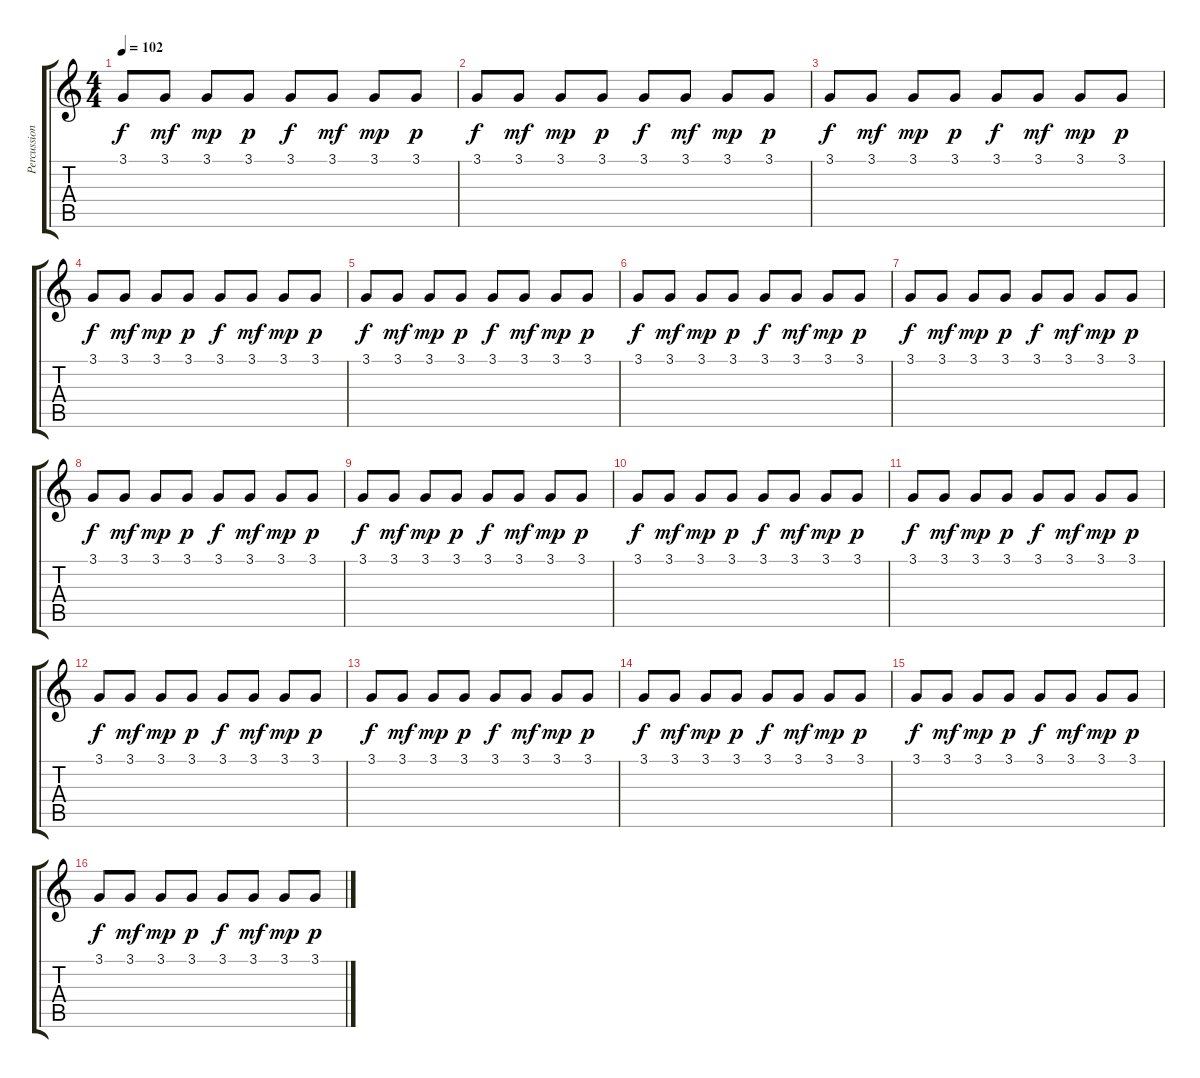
\track ("Percussion" "Percussion") {instrument woodblock}
\staff {score tabs}
\tuning (E4 B3 G3 D3 A2 E2) {hide}
\ts (4 4)
\tempo 102
\clef g2
\ks c
3.1.8{dy f} 3.1.8{dy mf} 3.1.8{dy mp} 3.1.8{dy p} 3.1.8{dy f} 3.1.8{dy mf} 3.1.8{dy mp} 3.1.8{dy p} |
3.1.8{dy f} 3.1.8{dy mf} 3.1.8{dy mp} 3.1.8{dy p} 3.1.8{dy f} 3.1.8{dy mf} 3.1.8{dy mp} 3.1.8{dy p} |
3.1.8{dy f} 3.1.8{dy mf} 3.1.8{dy mp} 3.1.8{dy p} 3.1.8{dy f} 3.1.8{dy mf} 3.1.8{dy mp} 3.1.8{dy p} |
3.1.8{dy f} 3.1.8{dy mf} 3.1.8{dy mp} 3.1.8{dy p} 3.1.8{dy f} 3.1.8{dy mf} 3.1.8{dy mp} 3.1.8{dy p} |
3.1.8{dy f} 3.1.8{dy mf} 3.1.8{dy mp} 3.1.8{dy p} 3.1.8{dy f} 3.1.8{dy mf} 3.1.8{dy mp} 3.1.8{dy p} |
3.1.8{dy f} 3.1.8{dy mf} 3.1.8{dy mp} 3.1.8{dy p} 3.1.8{dy f} 3.1.8{dy mf} 3.1.8{dy mp} 3.1.8{dy p} |
3.1.8{dy f} 3.1.8{dy mf} 3.1.8{dy mp} 3.1.8{dy p} 3.1.8{dy f} 3.1.8{dy mf} 3.1.8{dy mp} 3.1.8{dy p} |
3.1.8{dy f} 3.1.8{dy mf} 3.1.8{dy mp} 3.1.8{dy p} 3.1.8{dy f} 3.1.8{dy mf} 3.1.8{dy mp} 3.1.8{dy p} |
3.1.8{dy f} 3.1.8{dy mf} 3.1.8{dy mp} 3.1.8{dy p} 3.1.8{dy f} 3.1.8{dy mf} 3.1.8{dy mp} 3.1.8{dy p} |
3.1.8{dy f} 3.1.8{dy mf} 3.1.8{dy mp} 3.1.8{dy p} 3.1.8{dy f} 3.1.8{dy mf} 3.1.8{dy mp} 3.1.8{dy p} |
3.1.8{dy f} 3.1.8{dy mf} 3.1.8{dy mp} 3.1.8{dy p} 3.1.8{dy f} 3.1.8{dy mf} 3.1.8{dy mp} 3.1.8{dy p} |
3.1.8{dy f} 3.1.8{dy mf} 3.1.8{dy mp} 3.1.8{dy p} 3.1.8{dy f} 3.1.8{dy mf} 3.1.8{dy mp} 3.1.8{dy p} |
3.1.8{dy f} 3.1.8{dy mf} 3.1.8{dy mp} 3.1.8{dy p} 3.1.8{dy f} 3.1.8{dy mf} 3.1.8{dy mp} 3.1.8{dy p} |
3.1.8{dy f} 3.1.8{dy mf} 3.1.8{dy mp} 3.1.8{dy p} 3.1.8{dy f} 3.1.8{dy mf} 3.1.8{dy mp} 3.1.8{dy p} |
3.1.8{dy f} 3.1.8{dy mf} 3.1.8{dy mp} 3.1.8{dy p} 3.1.8{dy f} 3.1.8{dy mf} 3.1.8{dy mp} 3.1.8{dy p} |
3.1.8{dy f} 3.1.8{dy mf} 3.1.8{dy mp} 3.1.8{dy p} 3.1.8{dy f} 3.1.8{dy mf} 3.1.8{dy mp} 3.1.8{dy p}
